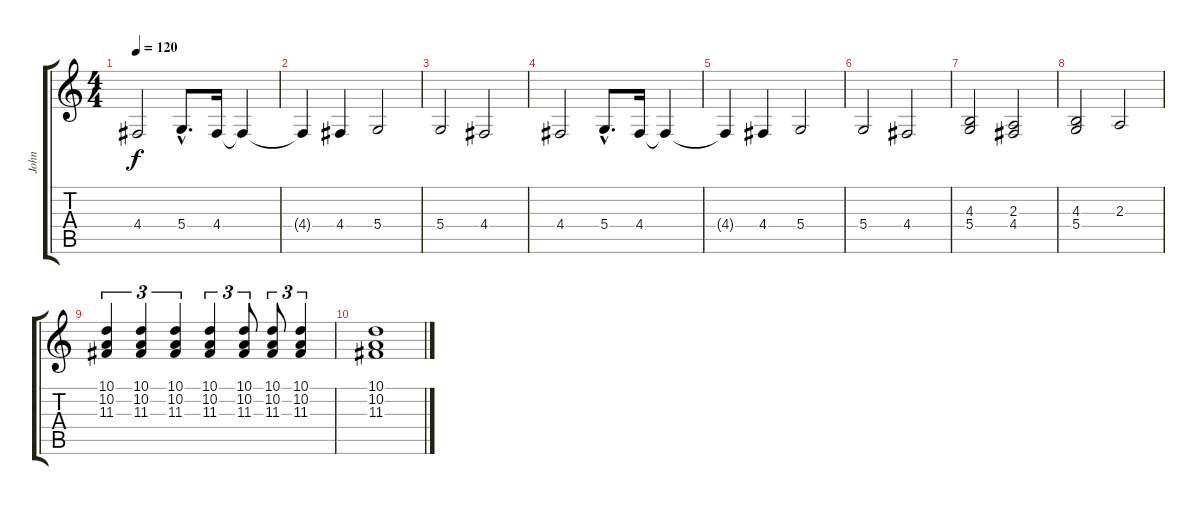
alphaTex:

\track ("John" "John") {instrument drawbarorgan}
\staff {score tabs}
\tuning (E4 B3 G3 D3 A2 E2) {hide}
\ts (4 4)
\tempo 120
\clef g2
\ks c
4.4.2{dy f} 5.4{hac}.8{d} 4.4.16 4.4{t}.4 |
4.4{t}.4 4.4.4 5.4.2 |
5.4.2 4.4.2 |
4.4.2 5.4{hac}.8{d} 4.4.16 4.4{t}.4 |
4.4{t}.4 4.4.4 5.4.2 |
5.4.2 4.4.2 |
(4.3 5.4).2 (2.3 4.4).2 |
(4.3 5.4).2 2.3.2 |
(10.1 10.2 11.3).4{tu (3 2)} (10.1 10.2 11.3).4{tu (3 2)} (10.1 10.2 11.3).4{tu (3 2)} (10.1 10.2 11.3).4{tu (3 2)} (10.1 10.2 11.3).8{tu (3 2)} (10.1 10.2 11.3).8{tu (3 2)} (10.1 10.2 11.3).4{tu (3 2)} |
(10.1 10.2 11.3).1
